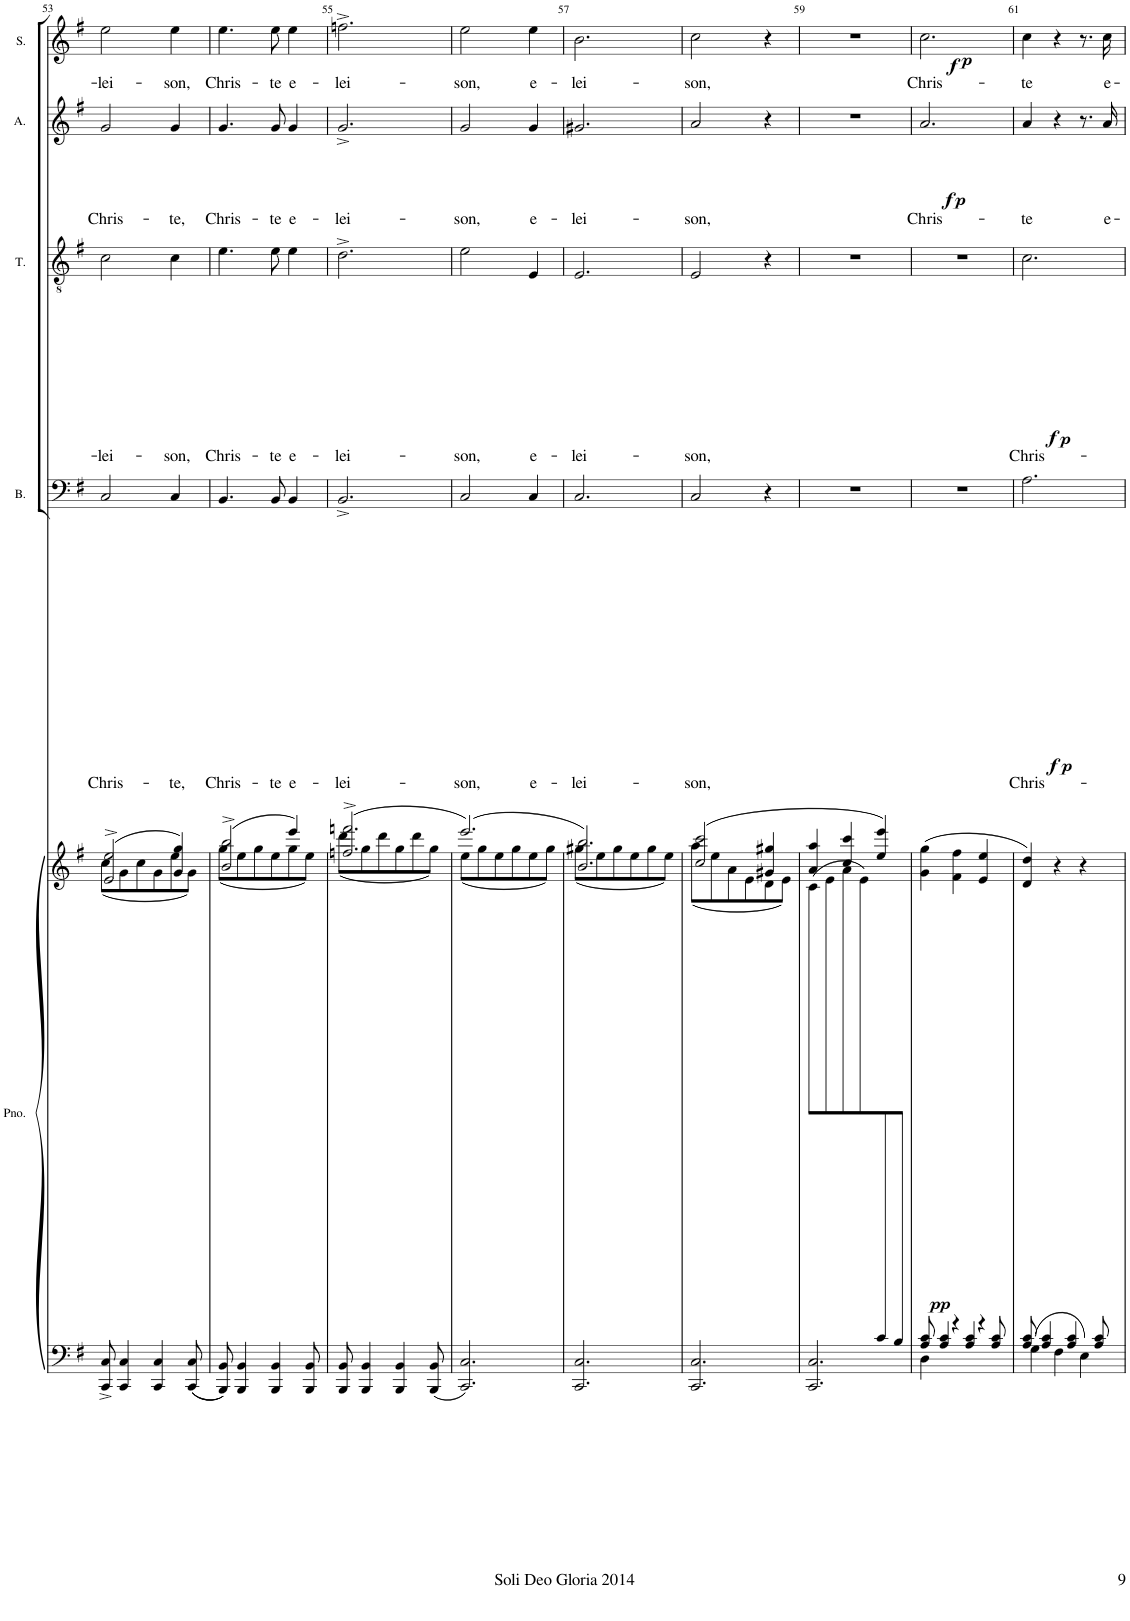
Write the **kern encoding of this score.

**kern	**kern	**dynam	**kern	**text	**dynam	**kern	**text	**dynam	**kern	**text	**dynam	**kern	**text	**dynam
*part5	*part5	*part5	*part4	*part4	*part4	*part3	*part3	*part3	*part2	*part2	*part2	*part1	*part1	*part1
*staff6	*staff5	*staff5/6	*staff4	*staff4	*staff4	*staff3	*staff3	*staff3	*staff2	*staff2	*staff2	*staff1	*staff1	*staff1
*I"Piano	*	*	*I"Bass	*	*	*I"Tenor	*	*	*I"Alto	*	*	*I"Soprano	*	*
*I'Pno.	*	*	*I'B.	*	*	*I'T.	*	*	*I'A.	*	*	*I'S.	*	*
!!LO:PB:g=z
*clefF4	*clefG2	*	*clefF4	*	*	*clefGv2	*	*	*clefG2	*	*	*clefG2	*	*
*k[f#]	*k[f#]	*	*k[f#]	*	*	*k[f#]	*	*	*k[f#]	*	*	*k[f#]	*	*
*M3/4	*M3/4	*	*M3/4	*	*	*M3/4	*	*	*M3/4	*	*	*M3/4	*	*
=53	=53	=53	=53	=53	=53	=53	=53	=53	=53	=53	=53	=53	=53	=53
*	*^	*	*	*	*	*	*	*	*	*	*	*	*	*
!	!	!	!	!	!LO:LY:b	!	!	!LO:LY:b	!	!	!LO:LY:b	!	!	!LO:LY:b	!
8CC/^ 8C/^	(2e/^ 2ee/^	(8cc\L	.	2C/	Chris-	.	2c\	-lei-	.	2g/	Chris-	.	2ee\	-lei-	.
4CC/ 4C/	.	8g\	.	.	.	.	.	.	.	.	.	.	.	.	.
.	.	8cc\	.	.	.	.	.	.	.	.	.	.	.	.	.
4CC/ 4C/	.	8g\	.	.	.	.	.	.	.	.	.	.	.	.	.
!	!	!	!	!	!LO:LY:b	!	!	!LO:LY:b	!	!	!LO:LY:b	!	!	!LO:LY:b	!
.	4g/ 4gg/)	8ee\	.	4C/	-te,	.	4c\	-son,	.	4g/	-te,	.	4ee\	-son,	.
8CC/ 8C/	.	8g\J)	.	.	.	.	.	.	.	.	.	.	.	.	.
=54	=54	=54	=54	=54	=54	=54	=54	=54	=54	=54	=54	=54	=54	=54	=54
!	!	!	!	!	!LO:LY:b	!	!	!LO:LY:b	!	!	!LO:LY:b	!	!	!LO:LY:b	!
8BBB/ 8BB/	(2b/^ 2bb/^	(8gg\L	.	4.BB/	Chris-	.	4.e\	Chris-	.	4.g/	Chris-	.	4.ee\	Chris-	.
4BBB/ 4BB/	.	8ee\	.	.	.	.	.	.	.	.	.	.	.	.	.
.	.	8gg\	.	.	.	.	.	.	.	.	.	.	.	.	.
!	!	!	!	!	!LO:LY:b	!	!	!LO:LY:b	!	!	!LO:LY:b	!	!	!LO:LY:b	!
4BBB/ 4BB/	.	8ee\	.	8BB/	-te	.	8e\	-te	.	8g/	-te	.	8ee\	-te	.
!	!	!	!	!	!LO:LY:b	!	!	!LO:LY:b	!	!	!LO:LY:b	!	!	!LO:LY:b	!
.	4eee/)	8gg\	.	4BB/	e-	.	4e\	e-	.	4g/	e-	.	4ee\	e-	.
8BBB/ 8BB/	.	8ee\J)	.	.	.	.	.	.	.	.	.	.	.	.	.
=55	=55	=55	=55	=55	=55	=55	=55	=55	=55	=55	=55	=55	=55	=55	=55
!	!	!	!	!	!LO:LY:b	!	!	!LO:LY:b	!	!	!LO:LY:b	!	!	!LO:LY:b	!
8BBB/ 8BB/	(2.ffn/^ 2.fffn/^	(8ddd\L	.	2.BB^/	-lei-	.	2.d^\	-lei-	.	2.g^/	-lei-	.	2.ffn^\	-lei-	.
4BBB/ 4BB/	.	8gg\	.	.	.	.	.	.	.	.	.	.	.	.	.
.	.	8ddd\	.	.	.	.	.	.	.	.	.	.	.	.	.
4BBB/ 4BB/	.	8gg\	.	.	.	.	.	.	.	.	.	.	.	.	.
.	.	8ddd\	.	.	.	.	.	.	.	.	.	.	.	.	.
8BBB/ 8BB/	.	8gg\J)	.	.	.	.	.	.	.	.	.	.	.	.	.
=56	=56	=56	=56	=56	=56	=56	=56	=56	=56	=56	=56	=56	=56	=56	=56
!	!	!	!LO:DY:b=2	!	!LO:LY:b	!	!	!LO:LY:b	!	!	!LO:LY:b	!	!	!LO:LY:b	!
2.CC/ 2.C/	(2.eee/)	(8ee\L	p	2C/	-son,	.	2e\	-son,	.	2g/	-son,	.	2ee\	-son,	.
.	.	8gg\	.	.	.	.	.	.	.	.	.	.	.	.	.
.	.	8ee\	.	.	.	.	.	.	.	.	.	.	.	.	.
.	.	8gg\	.	.	.	.	.	.	.	.	.	.	.	.	.
!	!	!	!	!	!LO:LY:b	!	!	!LO:LY:b	!	!	!LO:LY:b	!	!	!LO:LY:b	!
.	.	8ee\	.	4C/	e-	.	4E/	e-	.	4g/	e-	.	4ee\	e-	.
.	.	8gg\J)	.	.	.	.	.	.	.	.	.	.	.	.	.
=57	=57	=57	=57	=57	=57	=57	=57	=57	=57	=57	=57	=57	=57	=57	=57
!	!	!	!	!	!LO:LY:b	!	!	!LO:LY:b	!	!	!LO:LY:b	!	!	!LO:LY:b	!
2.CC/ 2.C/	2.b/ 2.bb/)	(8gg#X\L	.	2.C/	-lei-	.	2.E/	-lei-	.	2.g#X/	-lei-	.	2.b\	-lei-	.
.	.	8ee\	.	.	.	.	.	.	.	.	.	.	.	.	.
.	.	8gg#\	.	.	.	.	.	.	.	.	.	.	.	.	.
.	.	8ee\	.	.	.	.	.	.	.	.	.	.	.	.	.
.	.	8gg#\	.	.	.	.	.	.	.	.	.	.	.	.	.
.	.	8ee\J)	.	.	.	.	.	.	.	.	.	.	.	.	.
=58	=58	=58	=58	=58	=58	=58	=58	=58	=58	=58	=58	=58	=58	=58	=58
!	!	!	!	!	!LO:LY:b	!	!	!LO:LY:b	!	!	!LO:LY:b	!	!	!LO:LY:b	!
2.CC/ 2.C/	(2cc/ 2ccc/	(8aa\L	.	2C/	-son,	.	2E/	-son,	.	2a/	-son,	.	2cc\	-son,	.
.	.	8ee\	.	.	.	.	.	.	.	.	.	.	.	.	.
.	.	8a\	.	.	.	.	.	.	.	.	.	.	.	.	.
.	.	8e\	.	.	.	.	.	.	.	.	.	.	.	.	.
.	4g#X/ 4gg#X/	8d\	.	4r	.	.	4r	.	.	4r	.	.	4r	.	.
.	.	8e\J)	.	.	.	.	.	.	.	.	.	.	.	.	.
=59	=59	=59	=59	=59	=59	=59	=59	=59	=59	=59	=59	=59	=59	=59	=59
*^	*	*	*	*	*	*	*	*	*	*	*	*	*	*	*
2ryy	2.CC/ 2.C/	4a/ 4aa/	(8c\L	.	2.r	.	.	2.r	.	.	2.r	.	.	2.r	.	.
.	.	.	8e\	.	.	.	.	.	.	.	.	.	.	.	.	.
.	.	4cc/ 4ccc/	8a\	.	.	.	.	.	.	.	.	.	.	.	.	.
.	.	.	8e\)	.	.	.	.	.	.	.	.	.	.	.	.	.
8c/	.	4ee/ 4eee/)	4ryy	.	.	.	.	.	.	.	.	.	.	.	.	.
8B/J	.	.	.	.	.	.	.	.	.	.	.	.	.	.	.	.
*	*	*v	*v	*	*	*	*	*	*	*	*	*	*	*	*	*
=60	=60	=60	=60	=60	=60	=60	=60	=60	=60	=60	=60	=60	=60	=60	=60
!	!	!	!LO:DY:b	!	!	!	!	!	!	!	!LO:LY:b	!LO:DY:b	!	!LO:LY:b	!
!	!	!	!	!	!	!	!	!	!	!	!	!LO:DY:n=1:b	!	!	!LO:DY:b
!	!	!	!	!	!	!	!	!	!	!	!	!	!	!	!LO:DY:n=1:b
4D\	8A/ 8c/	(4g\ 4gg\	pp	2.r	.	.	2.r	.	.	2.a/	Chris-	f p	2.cc\	Chris-	f p
.	4A/ 4c/	.	.	.	.	.	.	.	.	.	.	.	.	.	.
4r	.	4f#\ 4ff#\	.	.	.	.	.	.	.	.	.	.	.	.	.
.	4A/ 4c/	.	.	.	.	.	.	.	.	.	.	.	.	.	.
4r	.	4e/ 4ee/	.	.	.	.	.	.	.	.	.	.	.	.	.
.	8A/ 8c/	.	.	.	.	.	.	.	.	.	.	.	.	.	.
=61	=61	=61	=61	=61	=61	=61	=61	=61	=61	=61	=61	=61	=61	=61	=61
!	!	!	!	!	!LO:LY:b	!LO:DY:b	!	!LO:LY:b	!	!	!LO:LY:b	!	!	!LO:LY:b	!
!	!	!	!	!	!	!LO:DY:n=1:b	!	!	!LO:DY:b	!	!	!	!	!	!
!	!	!	!	!	!	!	!	!	!LO:DY:n=1:b	!	!	!	!	!	!
4G\	8A/ 8c/	4d/ 4dd/)	.	2.A\	Chris-	f p	2.c\	Chris-	f p	4a/	-te	.	4cc\	-te	.
.	4A/ 4c/	.	.	.	.	.	.	.	.	.	.	.	.	.	.
4F#\	.	4r	.	.	.	.	.	.	.	4r	.	.	4r	.	.
.	4A/ 4c/	.	.	.	.	.	.	.	.	.	.	.	.	.	.
4E\	.	4r	.	.	.	.	.	.	.	8.r	.	.	8.r	.	.
.	8A/ 8c/	.	.	.	.	.	.	.	.	.	.	.	.	.	.
!	!	!	!	!	!	!	!	!	!	!	!LO:LY:b	!	!	!LO:LY:b	!
.	.	.	.	.	.	.	.	.	.	16a/	e-	.	16cc\	e-	.
*v	*v	*	*	*	*	*	*	*	*	*	*	*	*	*	*
=	=	=	=	=	=	=	=	=	=	=	=	=	=	=
*-	*-	*-	*-	*-	*-	*-	*-	*-	*-	*-	*-	*-	*-	*-
